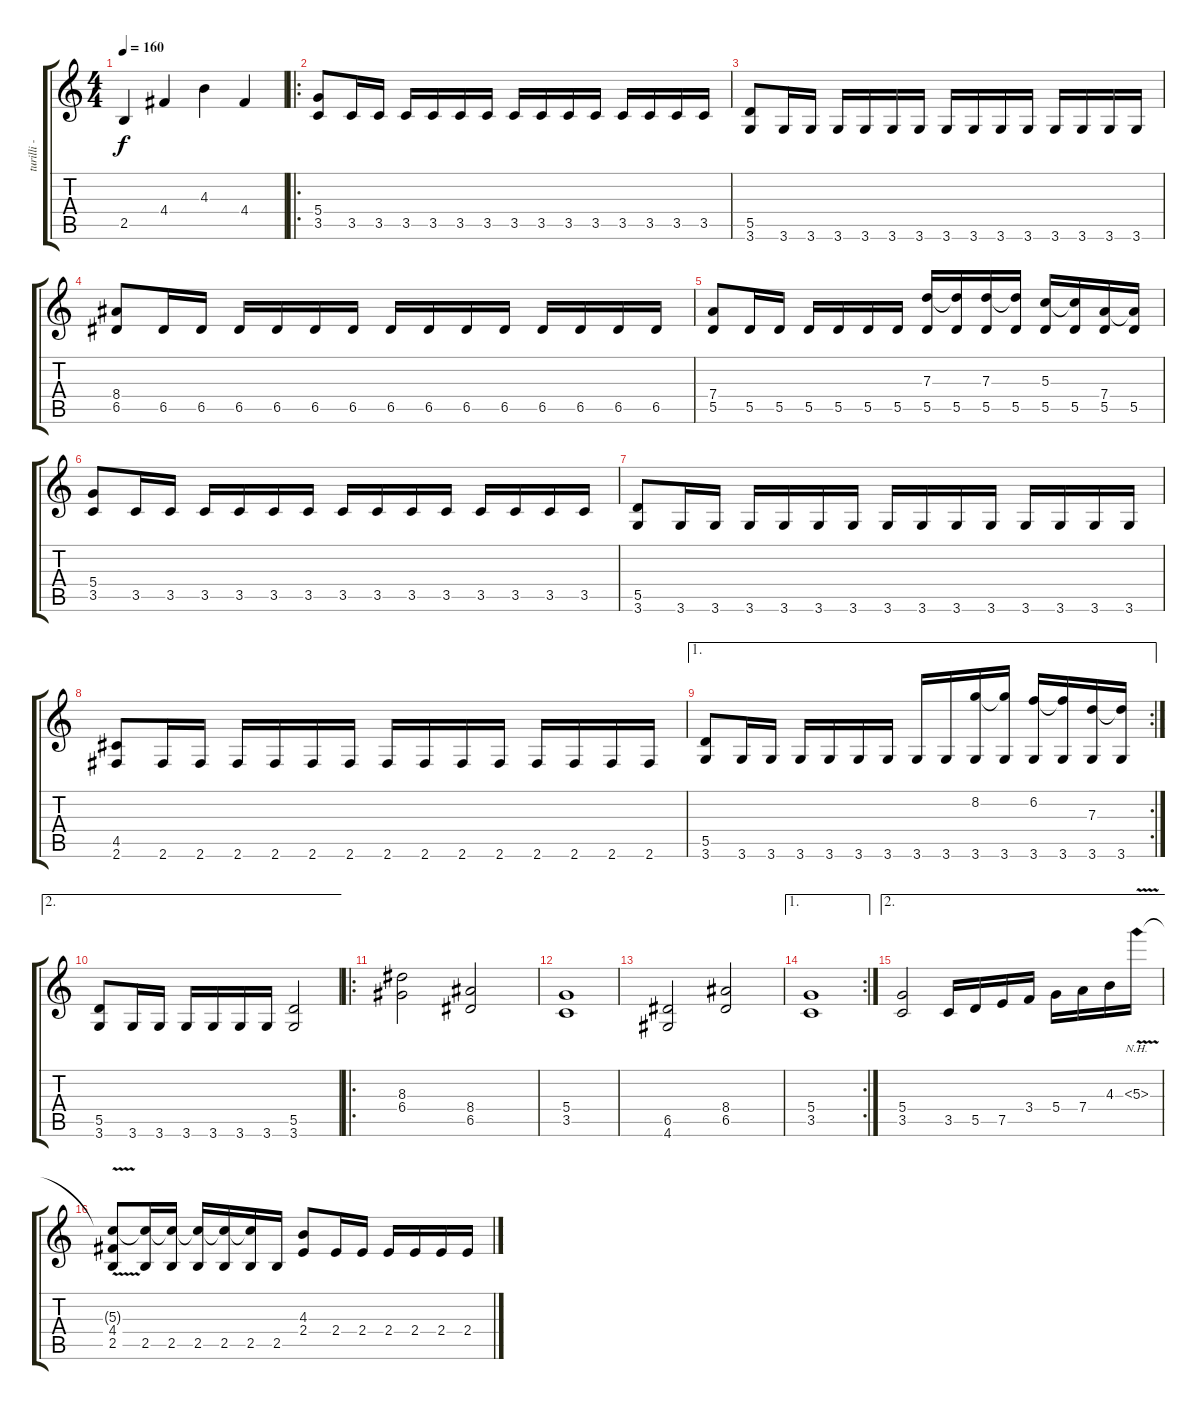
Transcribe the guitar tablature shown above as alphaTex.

\track ("turilli - lequerin (izzi-jay)" "turilli - ") {instrument distortionguitar}
\staff {score tabs}
\tuning (E4 B3 G3 D3 A2 E2) {hide}
\ts (4 4)
\tempo 160
\clef g2
\ks c
2.5.4{dy f} 4.4.4 4.3.4 4.4.4 |
\ro
(5.4 3.5).8 3.5.16 3.5.16 3.5.16 3.5.16 3.5.16 3.5.16 3.5.16 3.5.16 3.5.16 3.5.16 3.5.16 3.5.16 3.5.16 3.5.16 |
(5.5 3.6).8 3.6.16 3.6.16 3.6.16 3.6.16 3.6.16 3.6.16 3.6.16 3.6.16 3.6.16 3.6.16 3.6.16 3.6.16 3.6.16 3.6.16 |
(8.4 6.5).8 6.5.16 6.5.16 6.5.16 6.5.16 6.5.16 6.5.16 6.5.16 6.5.16 6.5.16 6.5.16 6.5.16 6.5.16 6.5.16 6.5.16 |
(7.4 5.5).8 5.5.16 5.5.16 5.5.16 5.5.16 5.5.16 5.5.16 (7.3 5.5).16 (7.3{t} 5.5).16 (7.3 5.5).16 (7.3{t} 5.5).16 (5.3 5.5).16 (5.3{t} 5.5).16 (7.4 5.5).16 (7.4{t} 5.5).16 |
(5.4 3.5).8 3.5.16 3.5.16 3.5.16 3.5.16 3.5.16 3.5.16 3.5.16 3.5.16 3.5.16 3.5.16 3.5.16 3.5.16 3.5.16 3.5.16 |
(5.5 3.6).8 3.6.16 3.6.16 3.6.16 3.6.16 3.6.16 3.6.16 3.6.16 3.6.16 3.6.16 3.6.16 3.6.16 3.6.16 3.6.16 3.6.16 |
(4.5 2.6).8 2.6.16 2.6.16 2.6.16 2.6.16 2.6.16 2.6.16 2.6.16 2.6.16 2.6.16 2.6.16 2.6.16 2.6.16 2.6.16 2.6.16 |
\ae 1
\rc 2
(5.5 3.6).8 3.6.16 3.6.16 3.6.16 3.6.16 3.6.16 3.6.16 3.6.16 3.6.16 (8.2 3.6).16 (8.2{t} 3.6).16 (6.2 3.6).16 (6.2{t} 3.6).16 (7.3 3.6).16 (7.3{t} 3.6).16 |
\ae 2
(5.5 3.6).8 3.6.16 3.6.16 3.6.16 3.6.16 3.6.16 3.6.16 (5.5 3.6).2 |
\ro
(8.3 6.4).2 (8.4 6.5).2 |
(5.4 3.5).1 |
(6.5 4.6).2 (8.4 6.5).2 |
\ae 1
\rc 2
(5.4 3.5).1 |
\ae 2
(5.4 3.5).2 3.5.16 5.5.16 7.5.16 3.4.16 5.4.16 7.4.16 4.3.16 5.3{nh v}.16 |
(5.3{t} 4.4 2.5).8 (5.3{t} 2.5).16 (5.3{t} 2.5).16 (5.3{t} 2.5).16 (5.3{t} 2.5).16 (5.3{t} 2.5).16 2.5.16 (4.3 2.4).8 2.4.16 2.4.16 2.4.16 2.4.16 2.4.16 2.4.16
